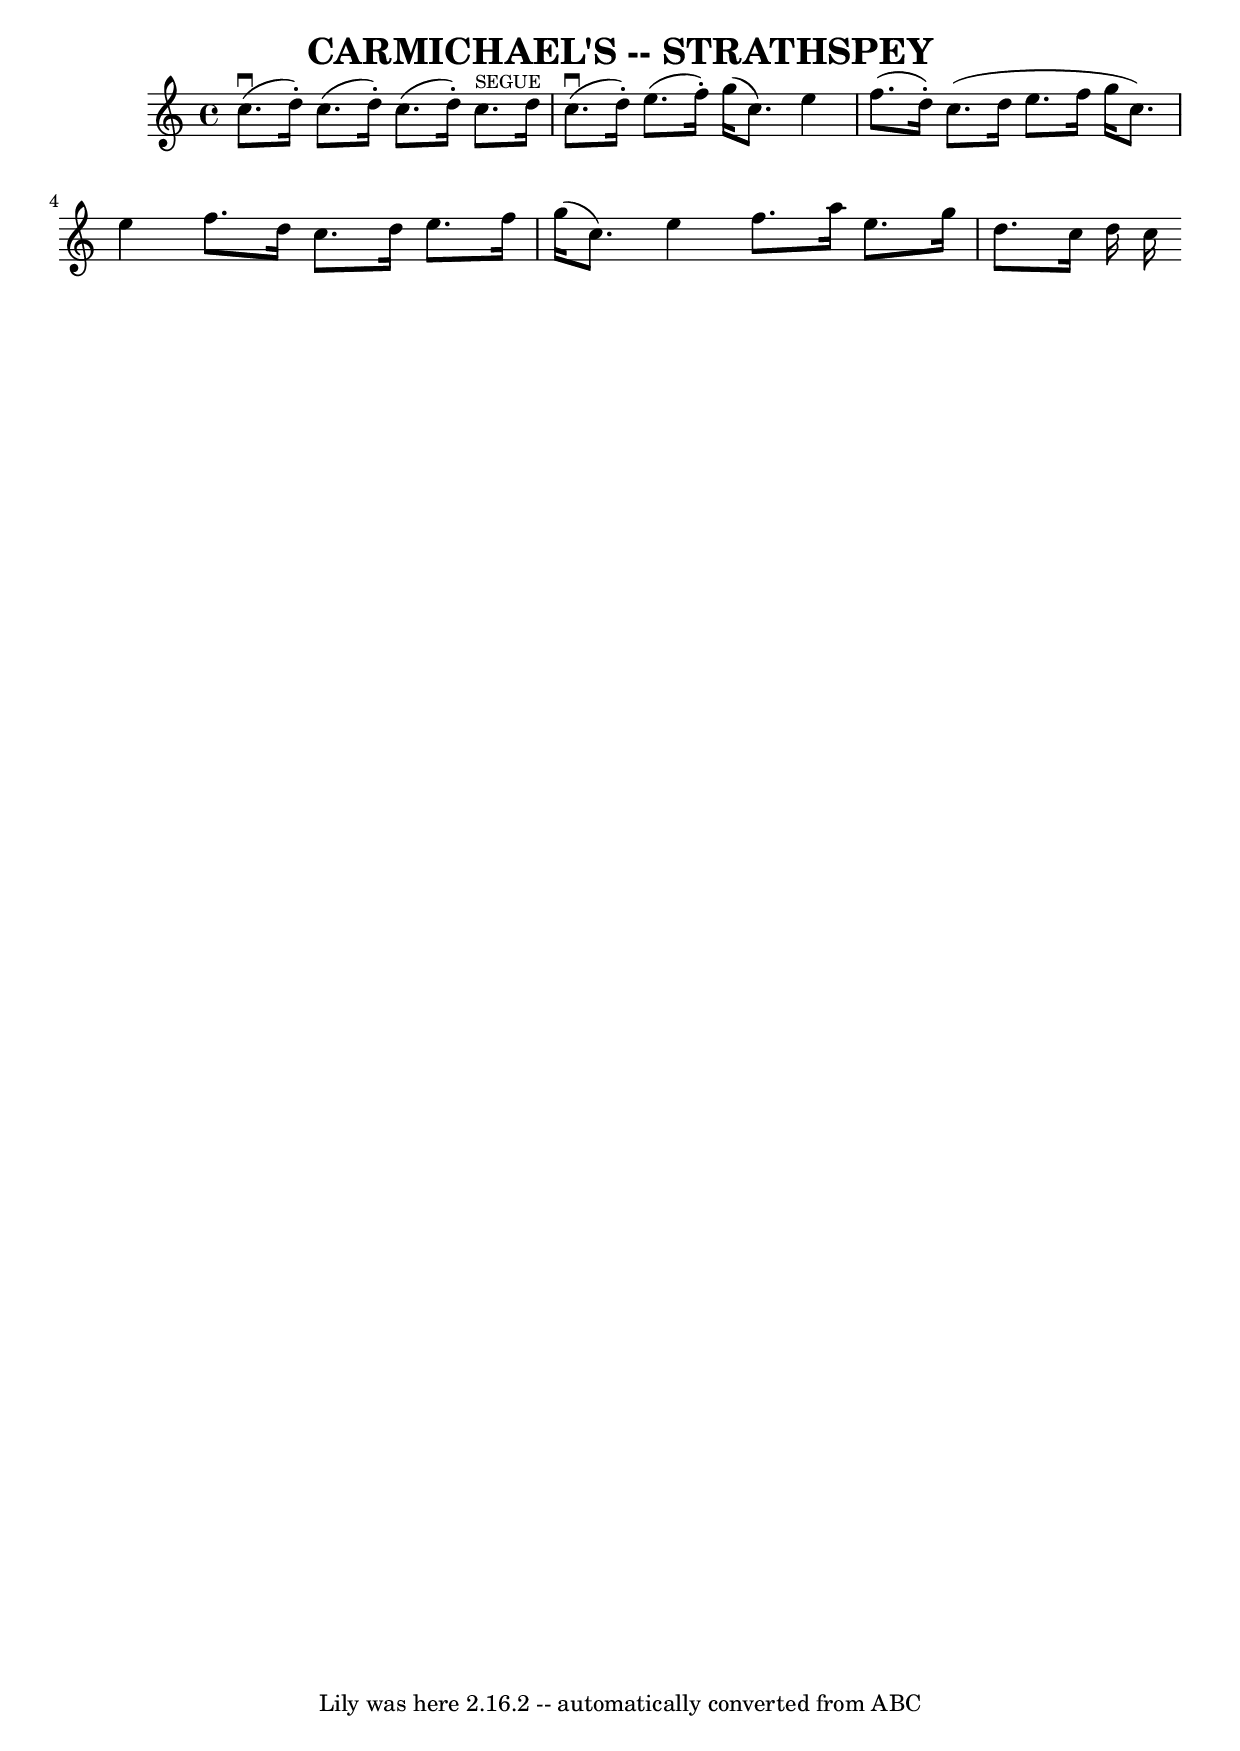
\version "2.16.2"
\include "Mammoth.ily"
\header {
  %% book = "Ryan's Mammoth Collection of Fiddle Tunes"
  crossRefNumber = "1"
  footnotes = ""
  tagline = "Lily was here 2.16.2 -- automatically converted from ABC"
  title = "CARMICHAEL'S -- STRATHSPEY"

}
voicedefault =  {


  \override Staff.TimeSignature #'style = #'C
  \time 4/4 % %slurgracf 1
  
  \key c \major   c''8. (^\downbow d''16-.) c''8. ((d''16-.) c''8. ((d''16-.) c''8.^\segue d''16 c''8. (^\downbow d''16-.) e''8. (f''16-.) g''16 (c''8.) e''4      |
  f''8. (d''16-.) c''8. (d''16 e''8. f''16 g''16 (c''8.) e''4     |
  f''8. d''16 c''8. d''16 e''8. f''16 g''16 (c''8.) e''4     |
  f''8. a''16    
  e''8. g''16 d''8. c''16 d''16 (c''16 (

}

\score{
  <<

    \context Staff="default"
    {
      \voicedefault 
      
 }

  >>
  \layout {
    
 }
  \midi {
 }

}
